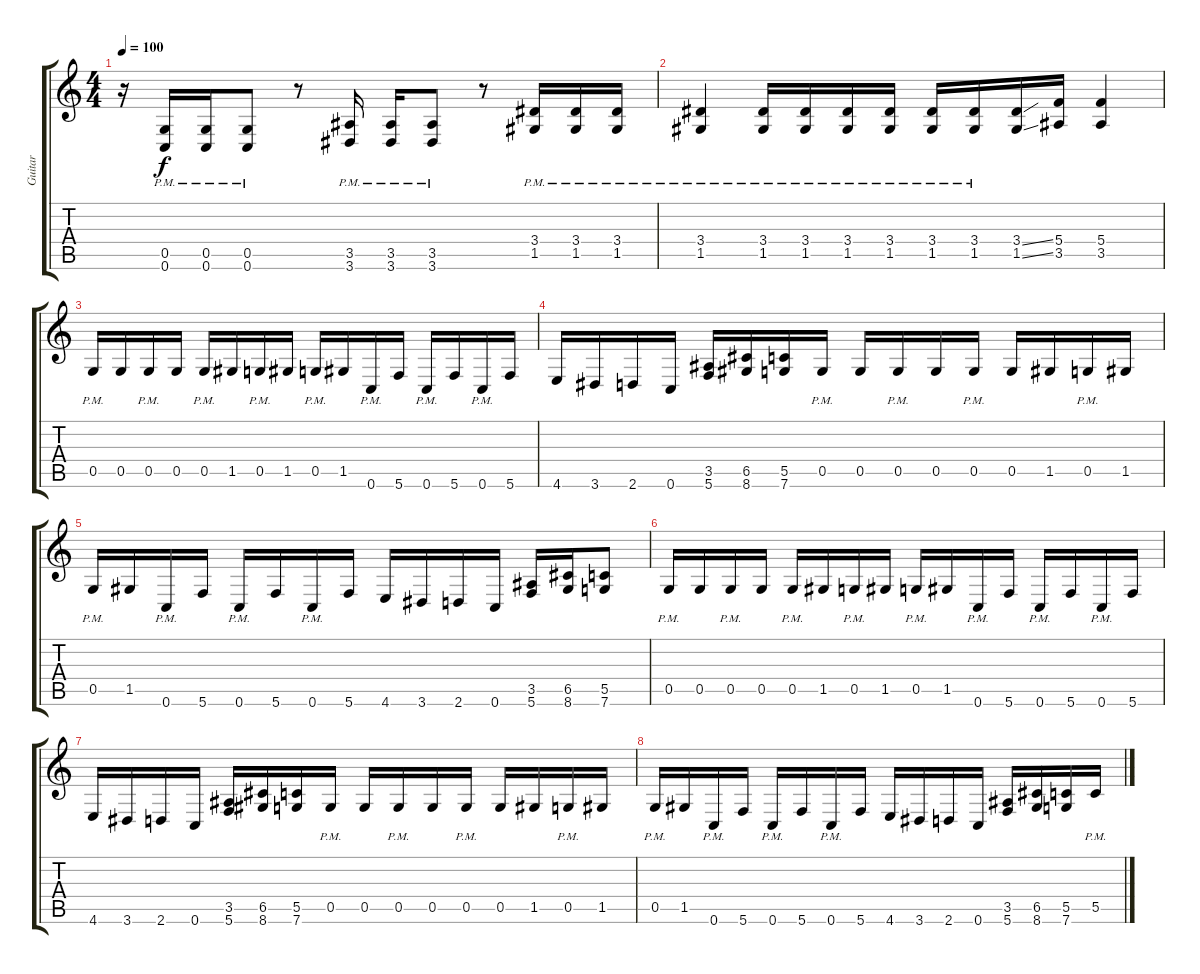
\track ("Guitar" "Guitar") {instrument distortionguitar}
\staff {score tabs}
\tuning (D4 A3 F3 C3 G2 C2) {hide}
\ts (4 4)
\tempo 100
\clef g2
\ks c
r.16{dy f} (0.5{pm} 0.6).16 (0.5{pm} 0.6).16 (0.5{pm} 0.6).8 r.8 (3.5{pm} 3.6).16 (3.5{pm} 3.6).16 (3.5{pm} 3.6).8 r.8 (3.4 1.5{pm}).16 (3.4 1.5{pm}).16 (3.4 1.5{pm}).16 |
(3.4 1.5{pm}).4 (3.4 1.5{pm}).16 (3.4 1.5{pm}).16 (3.4 1.5{pm}).16 (3.4 1.5{pm}).16 (3.4 1.5{pm}).16 (3.4 1.5{pm}).16 (3.4{ss} 1.5{ss}).16 (5.4 3.5).16 (5.4 3.5).4 |
0.5{pm}.16 0.5.16 0.5{pm}.16 0.5.16 0.5{pm}.16 1.5.16 0.5{pm}.16 1.5.16 0.5{pm}.16 1.5.16 0.6{pm}.16 5.6.16 0.6{pm}.16 5.6.16 0.6{pm}.16 5.6.16 |
4.6.16 3.6.16 2.6.16 0.6.16 (3.5 5.6).16 (6.5 8.6).16 (5.5 7.6).16 0.5{pm}.16 0.5.16 0.5{pm}.16 0.5.16 0.5{pm}.16 0.5.16 1.5.16 0.5{pm}.16 1.5.16 |
0.5{pm}.16 1.5.16 0.6{pm}.16 5.6.16 0.6{pm}.16 5.6.16 0.6{pm}.16 5.6.16 4.6.16 3.6.16 2.6.16 0.6.16 (3.5 5.6).16 (6.5 8.6).16 (5.5 7.6).8 |
0.5{pm}.16 0.5.16 0.5{pm}.16 0.5.16 0.5{pm}.16 1.5.16 0.5{pm}.16 1.5.16 0.5{pm}.16 1.5.16 0.6{pm}.16 5.6.16 0.6{pm}.16 5.6.16 0.6{pm}.16 5.6.16 |
4.6.16 3.6.16 2.6.16 0.6.16 (3.5 5.6).16 (6.5 8.6).16 (5.5 7.6).16 0.5{pm}.16 0.5.16 0.5{pm}.16 0.5.16 0.5{pm}.16 0.5.16 1.5.16 0.5{pm}.16 1.5.16 |
0.5{pm}.16 1.5.16 0.6{pm}.16 5.6.16 0.6{pm}.16 5.6.16 0.6{pm}.16 5.6.16 4.6.16 3.6.16 2.6.16 0.6.16 (3.5 5.6).16 (6.5 8.6).16 (5.5 7.6).16 5.5{pm}.16
